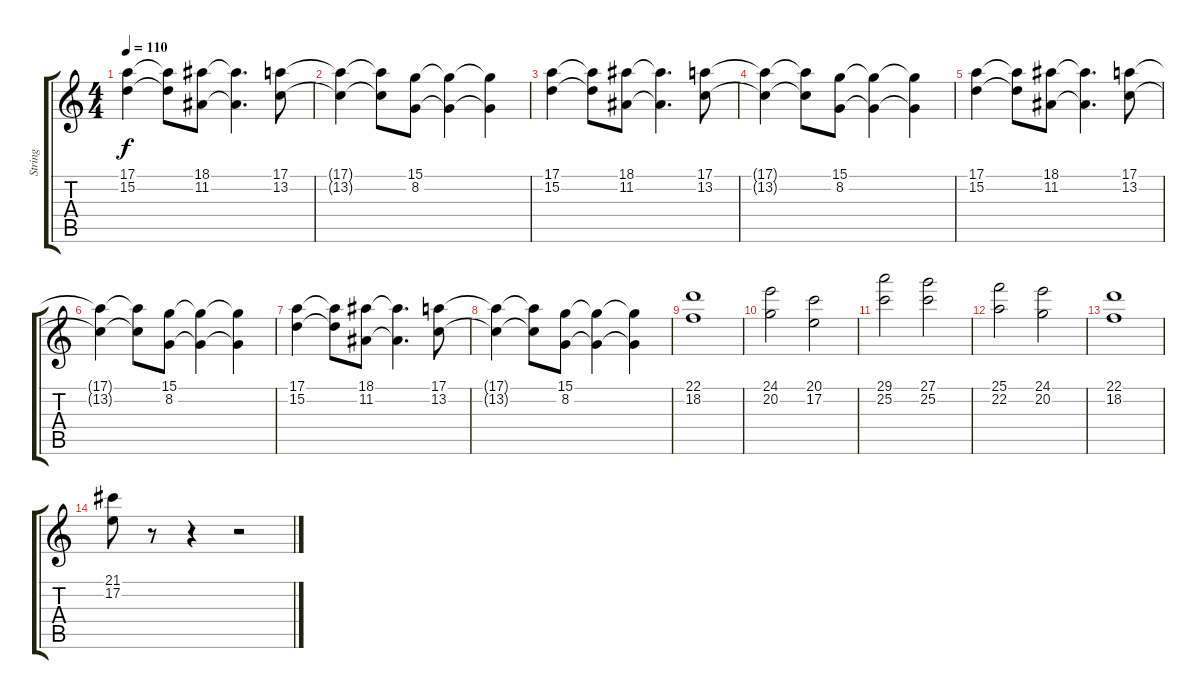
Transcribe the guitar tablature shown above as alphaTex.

\track ("String" "String") {instrument stringensemble1}
\staff {score tabs}
\tuning (E4 B3 G3 D3 A2 E2) {hide}
\ts (4 4)
\tempo 110
\clef g2
\ks c
(17.1 15.2).4{dy f} (17.1{t} 15.2{t}).8 (18.1 11.2).8 (18.1{t} 11.2{t}).4{d} (17.1 13.2).8 |
(17.1{t} 13.2{t}).4 (17.1{t} 13.2{t}).8 (15.1 8.2).8 (15.1{t} 8.2{t}).4 (15.1{t} 8.2{t}).4 |
(17.1 15.2).4 (17.1{t} 15.2{t}).8 (18.1 11.2).8 (18.1{t} 11.2{t}).4{d} (17.1 13.2).8 |
(17.1{t} 13.2{t}).4 (17.1{t} 13.2{t}).8 (15.1 8.2).8 (15.1{t} 8.2{t}).4 (15.1{t} 8.2{t}).4 |
(17.1 15.2).4 (17.1{t} 15.2{t}).8 (18.1 11.2).8 (18.1{t} 11.2{t}).4{d} (17.1 13.2).8 |
(17.1{t} 13.2{t}).4 (17.1{t} 13.2{t}).8 (15.1 8.2).8 (15.1{t} 8.2{t}).4 (15.1{t} 8.2{t}).4 |
(17.1 15.2).4 (17.1{t} 15.2{t}).8 (18.1 11.2).8 (18.1{t} 11.2{t}).4{d} (17.1 13.2).8 |
(17.1{t} 13.2{t}).4 (17.1{t} 13.2{t}).8 (15.1 8.2).8 (15.1{t} 8.2{t}).4 (15.1{t} 8.2{t}).4 |
(22.1 18.2).1 |
(24.1 20.2).2 (20.1 17.2).2 |
(29.1 25.2).2 (27.1 25.2).2 |
(25.1 22.2).2 (24.1 20.2).2 |
(22.1 18.2).1 |
(21.1 17.2).8 r.8 r.4 r.2
